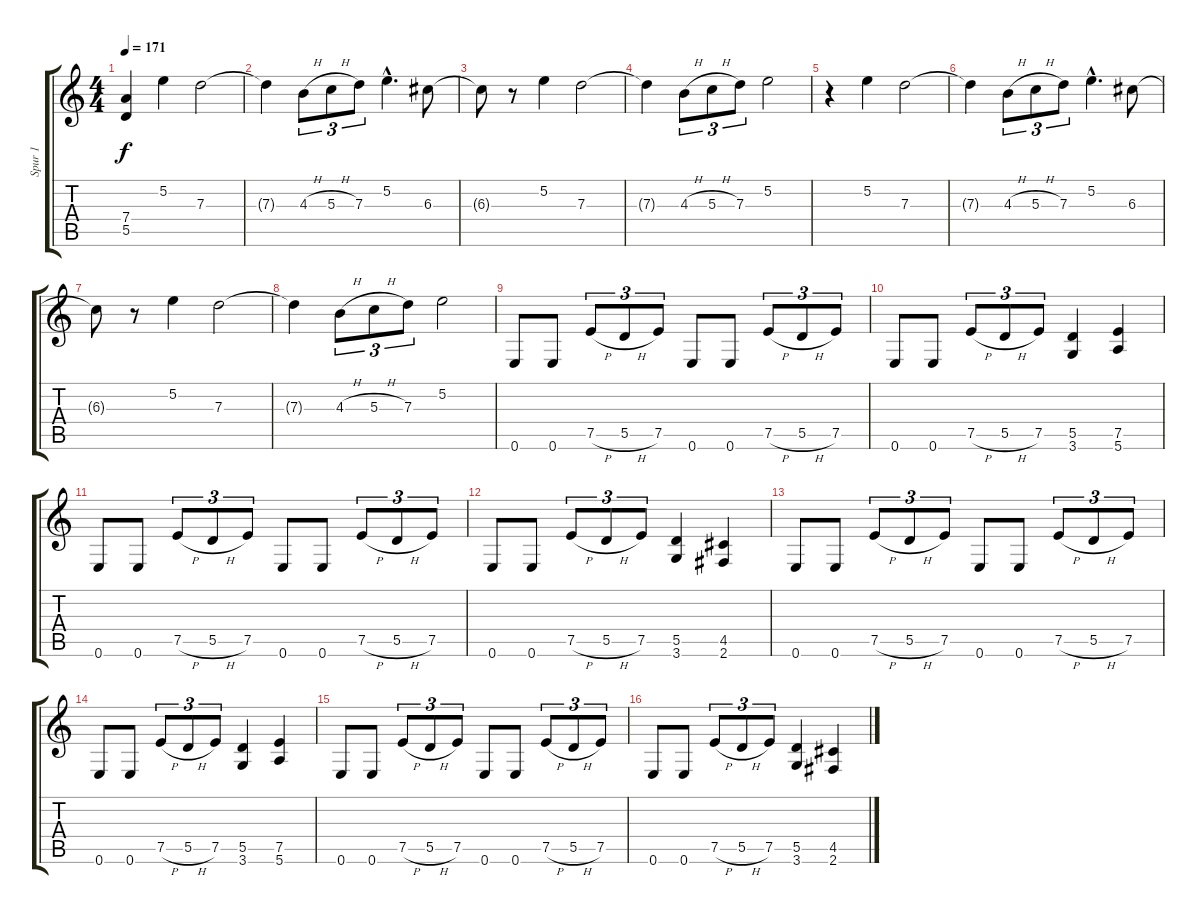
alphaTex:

\track ("Spur 1" "Spur 1") {instrument distortionguitar}
\staff {score tabs}
\tuning (E4 B3 G3 D3 A2 E2) {hide}
\ts (4 4)
\tempo 171
\clef g2
\ks c
(7.4{t} 5.5{t}).4{dy f} 5.2.4 7.3.2 |
7.3{t}.4 4.3{h}.8{tu (3 2)} 5.3{h}.8{tu (3 2)} 7.3.8{tu (3 2)} 5.2{hac}.4{d} 6.3.8 |
6.3{t}.8 r.8 5.2.4 7.3.2 |
7.3{t}.4 4.3{h}.8{tu (3 2)} 5.3{h}.8{tu (3 2)} 7.3.8{tu (3 2)} 5.2.2 |
r.4 5.2.4 7.3.2 |
7.3{t}.4 4.3{h}.8{tu (3 2)} 5.3{h}.8{tu (3 2)} 7.3.8{tu (3 2)} 5.2{hac}.4{d} 6.3.8 |
6.3{t}.8 r.8 5.2.4 7.3.2 |
7.3{t}.4 4.3{h}.8{tu (3 2)} 5.3{h}.8{tu (3 2)} 7.3.8{tu (3 2)} 5.2.2 |
0.6.8 0.6.8 7.5{h}.8{tu (3 2)} 5.5{h}.8{tu (3 2)} 7.5.8{tu (3 2)} 0.6.8 0.6.8 7.5{h}.8{tu (3 2)} 5.5{h}.8{tu (3 2)} 7.5.8{tu (3 2)} |
0.6.8 0.6.8 7.5{h}.8{tu (3 2)} 5.5{h}.8{tu (3 2)} 7.5.8{tu (3 2)} (5.5 3.6).4 (7.5 5.6).4 |
0.6.8 0.6.8 7.5{h}.8{tu (3 2)} 5.5{h}.8{tu (3 2)} 7.5.8{tu (3 2)} 0.6.8 0.6.8 7.5{h}.8{tu (3 2)} 5.5{h}.8{tu (3 2)} 7.5.8{tu (3 2)} |
0.6.8 0.6.8 7.5{h}.8{tu (3 2)} 5.5{h}.8{tu (3 2)} 7.5.8{tu (3 2)} (5.5 3.6).4 (4.5 2.6).4 |
0.6.8 0.6.8 7.5{h}.8{tu (3 2)} 5.5{h}.8{tu (3 2)} 7.5.8{tu (3 2)} 0.6.8 0.6.8 7.5{h}.8{tu (3 2)} 5.5{h}.8{tu (3 2)} 7.5.8{tu (3 2)} |
0.6.8 0.6.8 7.5{h}.8{tu (3 2)} 5.5{h}.8{tu (3 2)} 7.5.8{tu (3 2)} (5.5 3.6).4 (7.5 5.6).4 |
0.6.8 0.6.8 7.5{h}.8{tu (3 2)} 5.5{h}.8{tu (3 2)} 7.5.8{tu (3 2)} 0.6.8 0.6.8 7.5{h}.8{tu (3 2)} 5.5{h}.8{tu (3 2)} 7.5.8{tu (3 2)} |
0.6.8 0.6.8 7.5{h}.8{tu (3 2)} 5.5{h}.8{tu (3 2)} 7.5.8{tu (3 2)} (5.5 3.6).4 (4.5 2.6).4
